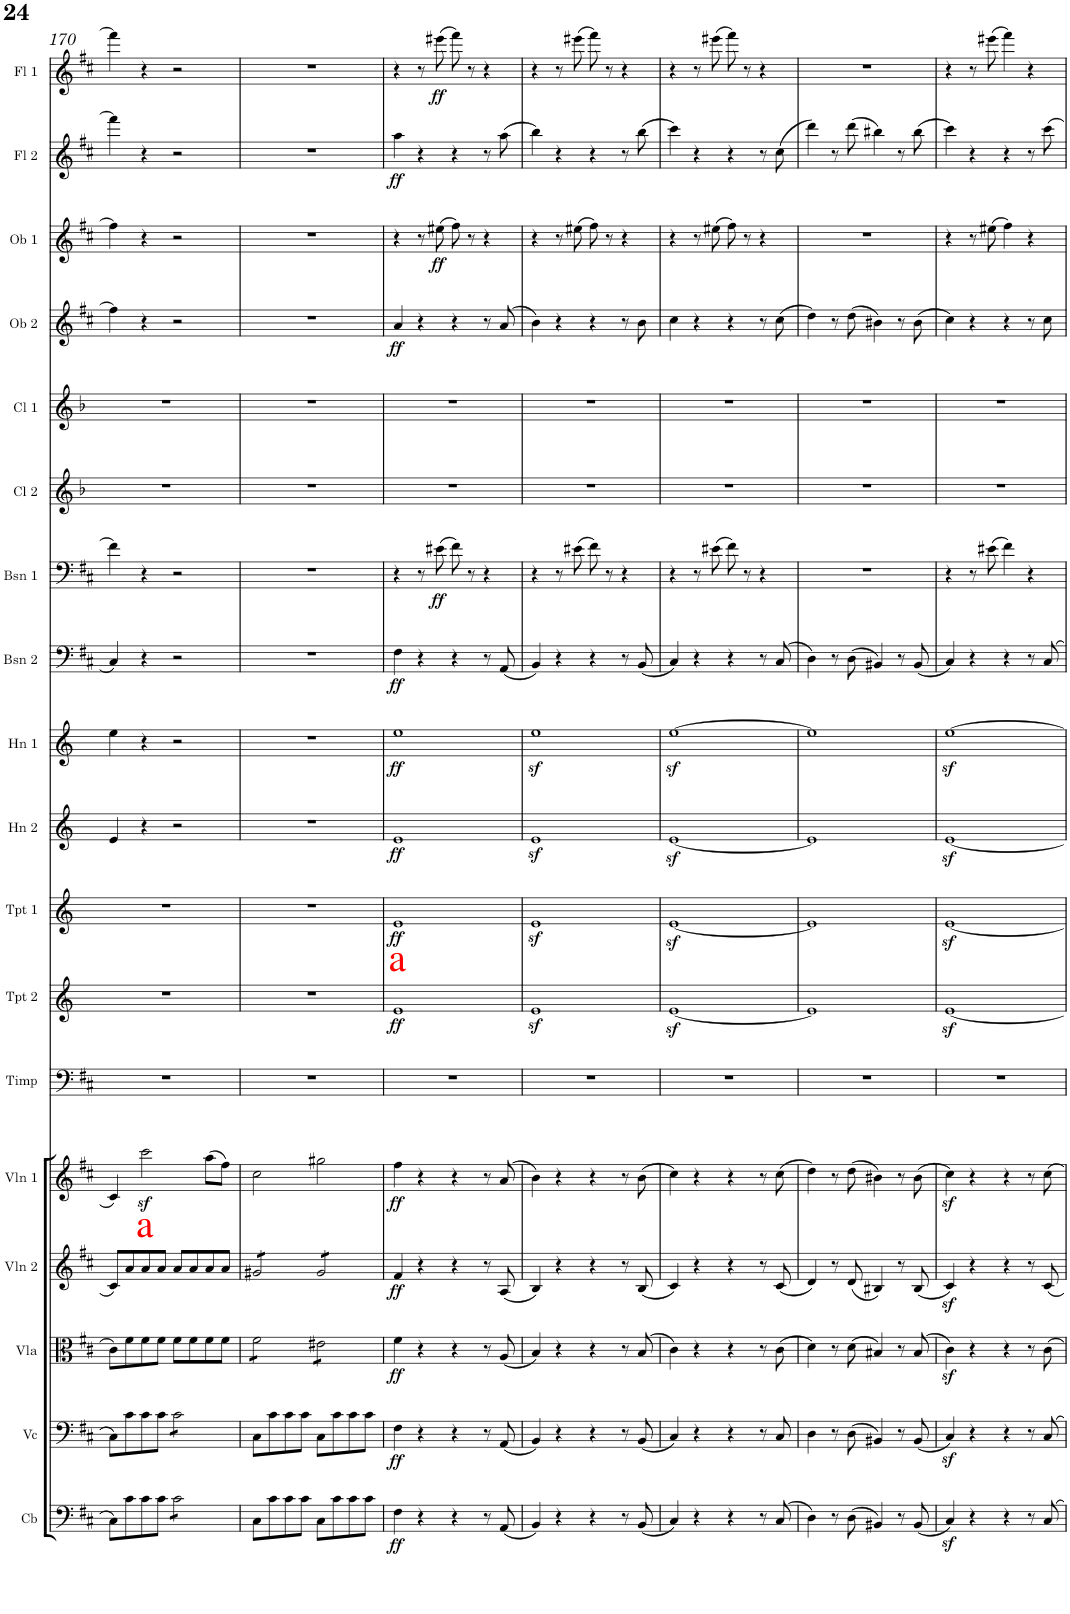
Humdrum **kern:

**kern	**dynam	**kern	**dynam	**kern	**dynam	**kern	**dynam	**kern	**text	**dynam	**kern	**kern	**dynam	**kern	**text	**dynam	**kern	**dynam	**kern	**dynam	**kern	**dynam	**kern	**dynam	**kern	**kern	**kern	**dynam	**kern	**dynam	**kern	**dynam	**kern	**dynam
*part18	*part18	*part17	*part17	*part16	*part16	*part15	*part15	*part14	*part14	*part14	*part13	*part12	*part12	*part11	*part11	*part11	*part10	*part10	*part9	*part9	*part8	*part8	*part7	*part7	*part6	*part5	*part4	*part4	*part3	*part3	*part2	*part2	*part1	*part1
*staff18	*staff18	*staff17	*staff17	*staff16	*staff16	*staff15	*staff15	*staff14	*staff14	*staff14	*staff13	*staff12	*staff12	*staff11	*staff11	*staff11	*staff10	*staff10	*staff9	*staff9	*staff8	*staff8	*staff7	*staff7	*staff6	*staff5	*staff4	*staff4	*staff3	*staff3	*staff2	*staff2	*staff1	*staff1
*I"Contrabass	*	*I"Violoncello	*	*I"Viola	*	*I"Violin 2	*	*I"Violin 1	*	*	*I"Timpani	*I"D Trumpet 2	*	*I"D Trumpet 1	*	*	*I"D Horn 2	*	*I"D Horn 1	*	*I"Bassoon 2	*	*I"Bassoon 1	*	*I"A Clarinet 2	*I"A Clarinet 1	*I"Oboe 2	*	*I"Oboe 1	*	*I"Flute 2	*	*I"Flute 1	*
*I'Cb	*	*I'Vc	*	*I'Vla	*	*I'Vln 2	*	*I'Vln 1	*	*	*I'Timp	*I'Tpt 2	*	*I'Tpt 1	*	*	*I'Hn 2	*	*I'Hn 1	*	*I'Bsn 2	*	*I'Bsn 1	*	*I'Cl 2	*I'Cl 1	*I'Ob 2	*	*I'Ob 1	*	*I'Fl 2	*	*I'Fl 1	*
!!LO:PB:g=z
*clefF4	*	*clefF4	*	*clefC3	*	*clefG2	*	*clefG2	*	*	*clefF4	*clefG2	*	*clefG2	*	*	*clefG2	*	*clefG2	*	*clefF4	*	*clefF4	*	*clefG2	*clefG2	*clefG2	*	*clefG2	*	*clefG2	*	*clefG2	*
*Trd7c12	*	*	*	*	*	*	*	*	*	*	*	*Trd-1c-2	*	*Trd-1c-2	*	*	*Trd6c10	*	*Trd6c10	*	*	*	*	*	*Trd2c3	*Trd2c3	*	*	*	*	*	*	*	*
*k[f#c#]	*	*k[f#c#]	*	*k[f#c#]	*	*k[f#c#]	*	*k[f#c#]	*	*	*k[f#c#]	*k[]	*	*k[]	*	*	*k[]	*	*k[]	*	*k[f#c#]	*	*k[f#c#]	*	*k[b-]	*k[b-]	*k[f#c#]	*	*k[f#c#]	*	*k[f#c#]	*	*k[f#c#]	*
*M2/2	*	*M2/2	*	*M2/2	*	*M2/2	*	*M2/2	*	*	*M2/2	*M2/2	*	*M2/2	*	*	*M2/2	*	*M2/2	*	*M2/2	*	*M2/2	*	*M2/2	*M2/2	*M2/2	*	*M2/2	*	*M2/2	*	*M2/2	*
*met(c|)	*	*met(c|)	*	*met(c|)	*	*met(c|)	*	*met(c|)	*	*	*met(c|)	*met(c|)	*	*met(c|)	*	*	*met(c|)	*	*met(c|)	*	*met(c|)	*	*met(c|)	*	*met(c|)	*met(c|)	*met(c|)	*	*met(c|)	*	*met(c|)	*	*met(c|)	*
=170	=170	=170	=170	=170	=170	=170	=170	=170	=170	=170	=170	=170	=170	=170	=170	=170	=170	=170	=170	=170	=170	=170	=170	=170	=170	=170	=170	=170	=170	=170	=170	=170	=170	=170
8C#\L	.	8C#\L	.	8c#\L	.	8c#/L	.	4c#/	.	.	1r	1r	.	1r	.	.	4e/	.	4ee\	.	4C#/	.	4f#\]	.	1r	1r	4ff#\]	.	4ff#\]	.	4fff#\]	.	4fff#\]	.
8c#\	.	8c#\	.	8f#\	.	8a/	.	.	.	.	.	.	.	.	.	.	.	.	.	.	.	.	.	.	.	.	.	.	.	.	.	.	.	.
!	!	!	!	!	!	!	!	!	!LO:LY:b:color=#FF0000	!	!	!	!	!	!	!	!	!	!	!	!	!	!	!	!	!	!	!	!	!	!	!	!	!
8c#\	.	8c#\	.	8f#\	.	8a/	.	2ccc#z<\	a	.	.	.	.	.	.	.	4r	.	4r	.	4r	.	4r	.	.	.	4r	.	4r	.	4r	.	4r	.
8c#\J	.	8c#\J	.	8f#\J	.	8a/J	.	.	.	.	.	.	.	.	.	.	.	.	.	.	.	.	.	.	.	.	.	.	.	.	.	.	.	.
*tremolo	*	*	*	*	*	*	*	*	*	*	*	*	*	*	*	*	*	*	*	*	*	*	*	*	*	*	*	*	*	*	*	*	*	*
*	*	*tremolo	*	*	*	*	*	*	*	*	*	*	*	*	*	*	*	*	*	*	*	*	*	*	*	*	*	*	*	*	*	*	*	*
8c#\L	.	8c#\L	.	8f#\L	.	8a/L	.	.	.	.	.	.	.	.	.	.	2r	.	2r	.	2r	.	2r	.	.	.	2r	.	2r	.	2r	.	2r	.
8c#\	.	8c#\	.	8f#\	.	8a/	.	.	.	.	.	.	.	.	.	.	.	.	.	.	.	.	.	.	.	.	.	.	.	.	.	.	.	.
8c#\	.	8c#\	.	8f#\	.	8a/	.	(8aa\L	.	.	.	.	.	.	.	.	.	.	.	.	.	.	.	.	.	.	.	.	.	.	.	.	.	.
8c#\J	.	8c#\J	.	8f#\J	.	8a/J	.	8ff#\J)	.	.	.	.	.	.	.	.	.	.	.	.	.	.	.	.	.	.	.	.	.	.	.	.	.	.
*	*	*Xtremolo	*	*	*	*	*	*	*	*	*	*	*	*	*	*	*	*	*	*	*	*	*	*	*	*	*	*	*	*	*	*	*	*
*Xtremolo	*	*	*	*	*	*	*	*	*	*	*	*	*	*	*	*	*	*	*	*	*	*	*	*	*	*	*	*	*	*	*	*	*	*
=171	=171	=171	=171	=171	=171	=171	=171	=171	=171	=171	=171	=171	=171	=171	=171	=171	=171	=171	=171	=171	=171	=171	=171	=171	=171	=171	=171	=171	=171	=171	=171	=171	=171	=171
*	*	*	*	*tremolo	*	*	*	*	*	*	*	*	*	*	*	*	*	*	*	*	*	*	*	*	*	*	*	*	*	*	*	*	*	*
*	*	*	*	*	*	*tremolo	*	*	*	*	*	*	*	*	*	*	*	*	*	*	*	*	*	*	*	*	*	*	*	*	*	*	*	*
8C#\L	.	8C#\L	.	8f#\L	.	8g#X/L	.	2cc#\	.	.	1r	1r	.	1r	.	.	1r	.	1r	.	1r	.	1r	.	1r	1r	1r	.	1r	.	1r	.	1r	.
8c#\	.	8c#\	.	8f#\	.	8g#X/	.	.	.	.	.	.	.	.	.	.	.	.	.	.	.	.	.	.	.	.	.	.	.	.	.	.	.	.
8c#\	.	8c#\	.	8f#\	.	8g#X/	.	.	.	.	.	.	.	.	.	.	.	.	.	.	.	.	.	.	.	.	.	.	.	.	.	.	.	.
8c#\J	.	8c#\J	.	8f#\J	.	8g#X/J	.	.	.	.	.	.	.	.	.	.	.	.	.	.	.	.	.	.	.	.	.	.	.	.	.	.	.	.
8C#\L	.	8C#\L	.	8e#X\L	.	8g#/L	.	2gg#X\	.	.	.	.	.	.	.	.	.	.	.	.	.	.	.	.	.	.	.	.	.	.	.	.	.	.
8c#\	.	8c#\	.	8e#X\	.	8g#/	.	.	.	.	.	.	.	.	.	.	.	.	.	.	.	.	.	.	.	.	.	.	.	.	.	.	.	.
8c#\	.	8c#\	.	8e#X\	.	8g#/	.	.	.	.	.	.	.	.	.	.	.	.	.	.	.	.	.	.	.	.	.	.	.	.	.	.	.	.
8c#\J	.	8c#\J	.	8e#X\J	.	8g#/J	.	.	.	.	.	.	.	.	.	.	.	.	.	.	.	.	.	.	.	.	.	.	.	.	.	.	.	.
*	*	*	*	*	*	*Xtremolo	*	*	*	*	*	*	*	*	*	*	*	*	*	*	*	*	*	*	*	*	*	*	*	*	*	*	*	*
*	*	*	*	*Xtremolo	*	*	*	*	*	*	*	*	*	*	*	*	*	*	*	*	*	*	*	*	*	*	*	*	*	*	*	*	*	*
=172	=172	=172	=172	=172	=172	=172	=172	=172	=172	=172	=172	=172	=172	=172	=172	=172	=172	=172	=172	=172	=172	=172	=172	=172	=172	=172	=172	=172	=172	=172	=172	=172	=172	=172
!	!LO:DY:b	!	!LO:DY:b	!	!LO:DY:b	!	!LO:DY:b	!	!	!LO:DY:b	!	!	!LO:DY:b	!	!LO:LY:b:color=#FF0000	!LO:DY:b	!	!LO:DY:b	!	!LO:DY:b	!	!LO:DY:b	!	!	!	!	!	!LO:DY:b	!	!	!	!LO:DY:b	!	!
4F#\	ff	4F#\	ff	4f#\	ff	4f#/	ff	4ff#\	.	ff	1r	1e	ff	1e	a	ff	1e	ff	1ee	ff	4F#\	ff	4r	.	1r	1r	4a/	ff	4r	.	4aa\	ff	4r	.
4r	.	4r	.	4r	.	4r	.	4r	.	.	.	.	.	.	.	.	.	.	.	.	4r	.	8r	.	.	.	4r	.	8r	.	4r	.	8r	.
!	!	!	!	!	!	!	!	!	!	!	!	!	!	!	!	!	!	!	!	!	!	!	!	!LO:DY:b	!	!	!	!	!	!LO:DY:b	!	!	!	!LO:DY:b
.	.	.	.	.	.	.	.	.	.	.	.	.	.	.	.	.	.	.	.	.	.	.	(8e#X\	ff	.	.	.	.	(8ee#X\	ff	.	.	(8eee#X\	ff
4r	.	4r	.	4r	.	4r	.	4r	.	.	.	.	.	.	.	.	.	.	.	.	4r	.	8f#\)	.	.	.	4r	.	8ff#\)	.	4r	.	8fff#\)	.
.	.	.	.	.	.	.	.	.	.	.	.	.	.	.	.	.	.	.	.	.	.	.	8r	.	.	.	.	.	8r	.	.	.	8r	.
8r	.	8r	.	8r	.	8r	.	8r	.	.	.	.	.	.	.	.	.	.	.	.	8r	.	4r	.	.	.	8r	.	4r	.	8r	.	4r	.
(8AA/	.	(8AA/	.	(8A/	.	(8A/	.	(8a/	.	.	.	.	.	.	.	.	.	.	.	.	(8AA/	.	.	.	.	.	(8a/	.	.	.	(8aa\	.	.	.
=173	=173	=173	=173	=173	=173	=173	=173	=173	=173	=173	=173	=173	=173	=173	=173	=173	=173	=173	=173	=173	=173	=173	=173	=173	=173	=173	=173	=173	=173	=173	=173	=173	=173	=173
4BB/)	.	4BB/)	.	4B/)	.	4B/)	.	4b\)	.	.	1r	1ez<	.	1ez<	.	.	1ez<	.	1eez<	.	4BB/)	.	4r	.	1r	1r	4b\)	.	4r	.	4bb\)	.	4r	.
4r	.	4r	.	4r	.	4r	.	4r	.	.	.	.	.	.	.	.	.	.	.	.	4r	.	8r	.	.	.	4r	.	8r	.	4r	.	8r	.
.	.	.	.	.	.	.	.	.	.	.	.	.	.	.	.	.	.	.	.	.	.	.	(8e#X\	.	.	.	.	.	(8ee#X\	.	.	.	(8eee#X\	.
4r	.	4r	.	4r	.	4r	.	4r	.	.	.	.	.	.	.	.	.	.	.	.	4r	.	8f#\)	.	.	.	4r	.	8ff#\)	.	4r	.	8fff#\)	.
.	.	.	.	.	.	.	.	.	.	.	.	.	.	.	.	.	.	.	.	.	.	.	8r	.	.	.	.	.	8r	.	.	.	8r	.
8r	.	8r	.	8r	.	8r	.	8r	.	.	.	.	.	.	.	.	.	.	.	.	8r	.	4r	.	.	.	8r	.	4r	.	8r	.	4r	.
(8BB/	.	(8BB/	.	(8B/	.	(8B/	.	(8b\	.	.	.	.	.	.	.	.	.	.	.	.	(8BB/	.	.	.	.	.	8b\	.	.	.	(8bb\	.	.	.
=174	=174	=174	=174	=174	=174	=174	=174	=174	=174	=174	=174	=174	=174	=174	=174	=174	=174	=174	=174	=174	=174	=174	=174	=174	=174	=174	=174	=174	=174	=174	=174	=174	=174	=174
4C#/)	.	4C#/)	.	4c#\)	.	4c#/)	.	4cc#\)	.	.	1r	[1ez<	.	[1ez<	.	.	[1ez<	.	[1eez<	.	4C#/)	.	4r	.	1r	1r	4cc#\	.	4r	.	4ccc#\)	.	4r	.
4r	.	4r	.	4r	.	4r	.	4r	.	.	.	.	.	.	.	.	.	.	.	.	4r	.	8r	.	.	.	4r	.	8r	.	4r	.	8r	.
.	.	.	.	.	.	.	.	.	.	.	.	.	.	.	.	.	.	.	.	.	.	.	(8e#X\	.	.	.	.	.	(8ee#X\	.	.	.	(8eee#X\	.
4r	.	4r	.	4r	.	4r	.	4r	.	.	.	.	.	.	.	.	.	.	.	.	4r	.	8f#\)	.	.	.	4r	.	8ff#\)	.	4r	.	8fff#\)	.
.	.	.	.	.	.	.	.	.	.	.	.	.	.	.	.	.	.	.	.	.	.	.	8r	.	.	.	.	.	8r	.	.	.	8r	.
8r	.	8r	.	8r	.	8r	.	8r	.	.	.	.	.	.	.	.	.	.	.	.	8r	.	4r	.	.	.	8r	.	4r	.	8r	.	4r	.
(8C#/	.	8C#/	.	(8c#\	.	(8c#/	.	(8cc#\	.	.	.	.	.	.	.	.	.	.	.	.	(8C#/	.	.	.	.	.	(8cc#\	.	.	.	(8cc#\	.	.	.
=175	=175	=175	=175	=175	=175	=175	=175	=175	=175	=175	=175	=175	=175	=175	=175	=175	=175	=175	=175	=175	=175	=175	=175	=175	=175	=175	=175	=175	=175	=175	=175	=175	=175	=175
4D\)	.	4D\	.	4d\)	.	4d/)	.	4dd\)	.	.	1r	1e]	.	1e]	.	.	1e]	.	1ee]	.	4D\)	.	1r	.	1r	1r	4dd\)	.	1r	.	4ddd\)	.	1r	.
8r	.	8r	.	8r	.	8r	.	8r	.	.	.	.	.	.	.	.	.	.	.	.	8r	.	.	.	.	.	8r	.	.	.	8r	.	.	.
(8D\	.	(8D\	.	(8d\	.	(8d/	.	(8dd\	.	.	.	.	.	.	.	.	.	.	.	.	(8D\	.	.	.	.	.	(8dd\	.	.	.	(8ddd\	.	.	.
4BB#X/)	.	4BB#X/)	.	4B#X/)	.	4B#X/)	.	4b#X\)	.	.	.	.	.	.	.	.	.	.	.	.	4BB#X/)	.	.	.	.	.	4b#X\)	.	.	.	4bb#X\)	.	.	.
8r	.	8r	.	8r	.	8r	.	8r	.	.	.	.	.	.	.	.	.	.	.	.	8r	.	.	.	.	.	8r	.	.	.	8r	.	.	.
(8BB#/	.	(8BB#/	.	(8B#/	.	(8B#/	.	(8b#\	.	.	.	.	.	.	.	.	.	.	.	.	(8BB#/	.	.	.	.	.	(8b#\	.	.	.	(8bb#\	.	.	.
=176	=176	=176	=176	=176	=176	=176	=176	=176	=176	=176	=176	=176	=176	=176	=176	=176	=176	=176	=176	=176	=176	=176	=176	=176	=176	=176	=176	=176	=176	=176	=176	=176	=176	=176
4C#z</)	.	4C#z</)	.	4c#z<\)	.	4c#z</)	.	4cc#z<\)	.	.	1r	[1ez<	.	[1ez<	.	.	[1ez<	.	[1eez<	.	4C#/)	.	4r	.	1r	1r	4cc#\)	.	4r	.	4ccc#\)	.	4r	.
4r	.	4r	.	4r	.	4r	.	4r	.	.	.	.	.	.	.	.	.	.	.	.	4r	.	8r	.	.	.	4r	.	8r	.	4r	.	8r	.
.	.	.	.	.	.	.	.	.	.	.	.	.	.	.	.	.	.	.	.	.	.	.	(8e#X\	.	.	.	.	.	(8ee#X\	.	.	.	(8eee#X\	.
4r	.	4r	.	4r	.	4r	.	4r	.	.	.	.	.	.	.	.	.	.	.	.	4r	.	4f#\)	.	.	.	4r	.	4ff#\)	.	4r	.	4fff#\)	.
8r	.	8r	.	8r	.	8r	.	8r	.	.	.	.	.	.	.	.	.	.	.	.	8r	.	4r	.	.	.	8r	.	4r	.	8r	.	4r	.
8C#/	.	8C#/	.	8c#\	.	8c#/	.	8cc#\	.	.	.	.	.	.	.	.	.	.	.	.	8C#/	.	.	.	.	.	8cc#\	.	.	.	8ccc#\	.	.	.
=	=	=	=	=	=	=	=	=	=	=	=	=	=	=	=	=	=	=	=	=	=	=	=	=	=	=	=	=	=	=	=	=	=	=
*-	*-	*-	*-	*-	*-	*-	*-	*-	*-	*-	*-	*-	*-	*-	*-	*-	*-	*-	*-	*-	*-	*-	*-	*-	*-	*-	*-	*-	*-	*-	*-	*-	*-	*-
